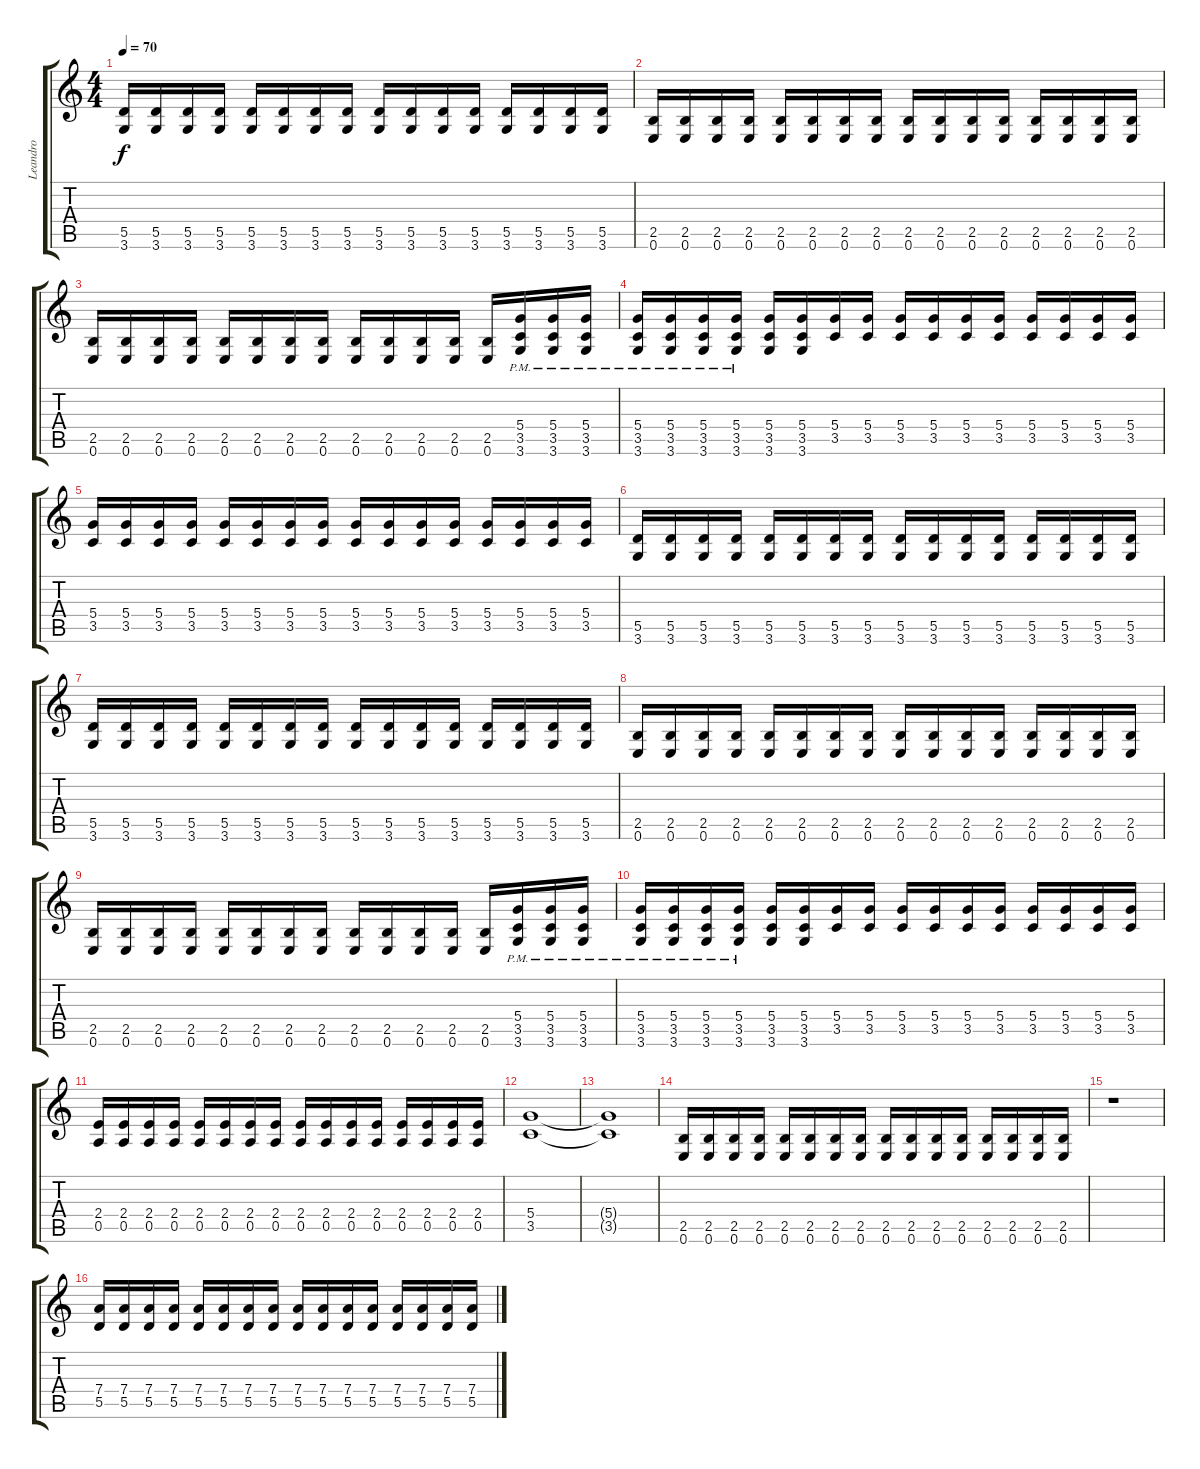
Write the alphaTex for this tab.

\track ("Leandro" "Leandro") {instrument distortionguitar}
\staff {score tabs}
\tuning (E4 B3 G3 D3 A2 E2) {hide}
\ts (4 4)
\tempo 70
\clef g2
\ks c
(5.5 3.6).16{dy f} (5.5 3.6).16 (5.5 3.6).16 (5.5 3.6).16 (5.5 3.6).16 (5.5 3.6).16 (5.5 3.6).16 (5.5 3.6).16 (5.5 3.6).16 (5.5 3.6).16 (5.5 3.6).16 (5.5 3.6).16 (5.5 3.6).16 (5.5 3.6).16 (5.5 3.6).16 (5.5 3.6).16 |
(2.5 0.6).16 (2.5 0.6).16 (2.5 0.6).16 (2.5 0.6).16 (2.5 0.6).16 (2.5 0.6).16 (2.5 0.6).16 (2.5 0.6).16 (2.5 0.6).16 (2.5 0.6).16 (2.5 0.6).16 (2.5 0.6).16 (2.5 0.6).16 (2.5 0.6).16 (2.5 0.6).16 (2.5 0.6).16 |
(2.5 0.6).16 (2.5 0.6).16 (2.5 0.6).16 (2.5 0.6).16 (2.5 0.6).16 (2.5 0.6).16 (2.5 0.6).16 (2.5 0.6).16 (2.5 0.6).16 (2.5 0.6).16 (2.5 0.6).16 (2.5 0.6).16 (2.5 0.6).16 (5.4{pm} 3.5{pm} 3.6{pm}).16 (5.4{pm} 3.5{pm} 3.6{pm}).16 (5.4{pm} 3.5{pm} 3.6{pm}).16 |
(5.4{pm} 3.5{pm} 3.6{pm}).16 (5.4{pm} 3.5{pm} 3.6{pm}).16 (5.4{pm} 3.5{pm} 3.6{pm}).16 (5.4{pm} 3.5{pm} 3.6{pm}).16 (5.4 3.5 3.6).16 (5.4 3.5 3.6).16 (5.4 3.5).16 (5.4 3.5).16 (5.4 3.5).16 (5.4 3.5).16 (5.4 3.5).16 (5.4 3.5).16 (5.4 3.5).16 (5.4 3.5).16 (5.4 3.5).16 (5.4 3.5).16 |
(5.4 3.5).16 (5.4 3.5).16 (5.4 3.5).16 (5.4 3.5).16 (5.4 3.5).16 (5.4 3.5).16 (5.4 3.5).16 (5.4 3.5).16 (5.4 3.5).16 (5.4 3.5).16 (5.4 3.5).16 (5.4 3.5).16 (5.4 3.5).16 (5.4 3.5).16 (5.4 3.5).16 (5.4 3.5).16 |
(5.5 3.6).16 (5.5 3.6).16 (5.5 3.6).16 (5.5 3.6).16 (5.5 3.6).16 (5.5 3.6).16 (5.5 3.6).16 (5.5 3.6).16 (5.5 3.6).16 (5.5 3.6).16 (5.5 3.6).16 (5.5 3.6).16 (5.5 3.6).16 (5.5 3.6).16 (5.5 3.6).16 (5.5 3.6).16 |
(5.5 3.6).16 (5.5 3.6).16 (5.5 3.6).16 (5.5 3.6).16 (5.5 3.6).16 (5.5 3.6).16 (5.5 3.6).16 (5.5 3.6).16 (5.5 3.6).16 (5.5 3.6).16 (5.5 3.6).16 (5.5 3.6).16 (5.5 3.6).16 (5.5 3.6).16 (5.5 3.6).16 (5.5 3.6).16 |
(2.5 0.6).16 (2.5 0.6).16 (2.5 0.6).16 (2.5 0.6).16 (2.5 0.6).16 (2.5 0.6).16 (2.5 0.6).16 (2.5 0.6).16 (2.5 0.6).16 (2.5 0.6).16 (2.5 0.6).16 (2.5 0.6).16 (2.5 0.6).16 (2.5 0.6).16 (2.5 0.6).16 (2.5 0.6).16 |
(2.5 0.6).16 (2.5 0.6).16 (2.5 0.6).16 (2.5 0.6).16 (2.5 0.6).16 (2.5 0.6).16 (2.5 0.6).16 (2.5 0.6).16 (2.5 0.6).16 (2.5 0.6).16 (2.5 0.6).16 (2.5 0.6).16 (2.5 0.6).16 (5.4{pm} 3.5{pm} 3.6{pm}).16 (5.4{pm} 3.5{pm} 3.6{pm}).16 (5.4{pm} 3.5{pm} 3.6{pm}).16 |
(5.4{pm} 3.5{pm} 3.6{pm}).16 (5.4{pm} 3.5{pm} 3.6{pm}).16 (5.4{pm} 3.5{pm} 3.6{pm}).16 (5.4{pm} 3.5{pm} 3.6{pm}).16 (5.4 3.5 3.6).16 (5.4 3.5 3.6).16 (5.4 3.5).16 (5.4 3.5).16 (5.4 3.5).16 (5.4 3.5).16 (5.4 3.5).16 (5.4 3.5).16 (5.4 3.5).16 (5.4 3.5).16 (5.4 3.5).16 (5.4 3.5).16 |
(2.4 0.5).16 (2.4 0.5).16 (2.4 0.5).16 (2.4 0.5).16 (2.4 0.5).16 (2.4 0.5).16 (2.4 0.5).16 (2.4 0.5).16 (2.4 0.5).16 (2.4 0.5).16 (2.4 0.5).16 (2.4 0.5).16 (2.4 0.5).16 (2.4 0.5).16 (2.4 0.5).16 (2.4 0.5).16 |
(5.4 3.5).1 |
(5.4{t} 3.5{t}).1 |
(2.5 0.6).16 (2.5 0.6).16 (2.5 0.6).16 (2.5 0.6).16 (2.5 0.6).16 (2.5 0.6).16 (2.5 0.6).16 (2.5 0.6).16 (2.5 0.6).16 (2.5 0.6).16 (2.5 0.6).16 (2.5 0.6).16 (2.5 0.6).16 (2.5 0.6).16 (2.5 0.6).16 (2.5 0.6).16 |
r.1 |
(7.4 5.5).16 (7.4 5.5).16 (7.4 5.5).16 (7.4 5.5).16 (7.4 5.5).16 (7.4 5.5).16 (7.4 5.5).16 (7.4 5.5).16 (7.4 5.5).16 (7.4 5.5).16 (7.4 5.5).16 (7.4 5.5).16 (7.4 5.5).16 (7.4 5.5).16 (7.4 5.5).16 (7.4 5.5).16
